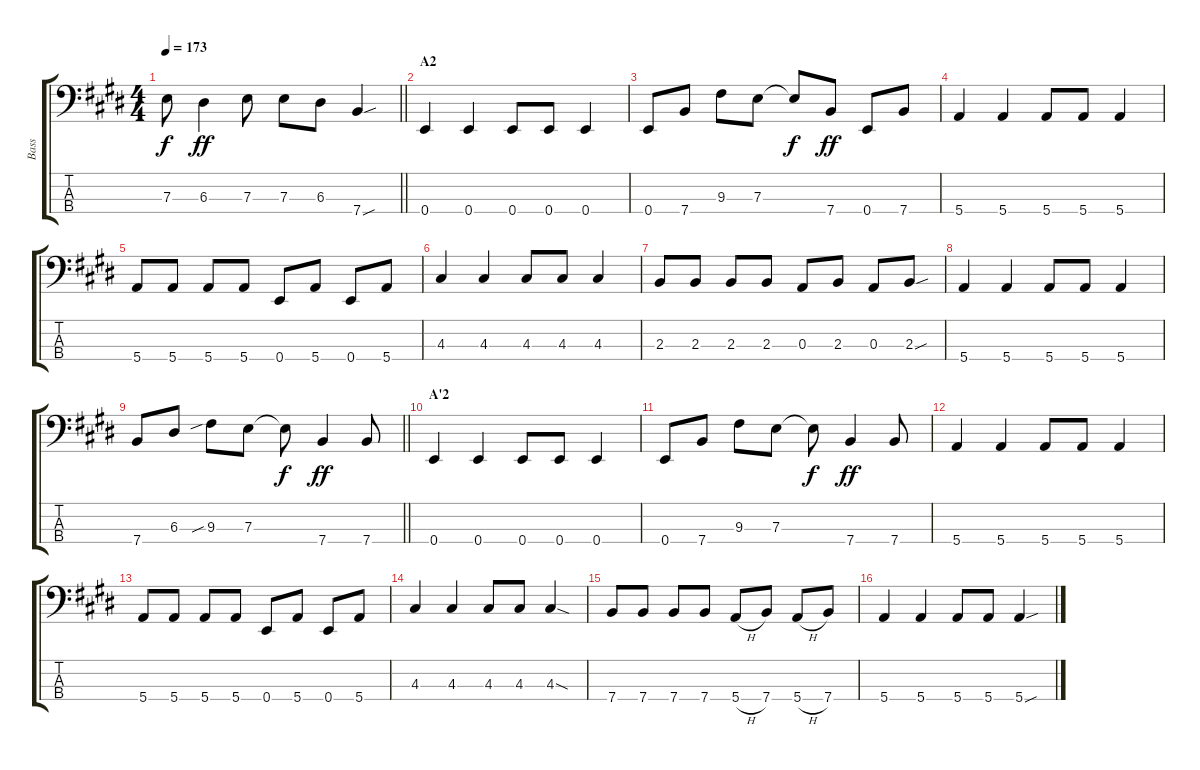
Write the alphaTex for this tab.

\track ("Bass" "Bass") {instrument electricbasspick}
\staff {score tabs}
\tuning (G2 D2 A1 E1) {hide}
\ts (4 4)
\tempo 173
\clef f4
\barLineRight lightlight
\ks e
7.3{t}.8{dy f} 6.3.4{dy ff} 7.3.8 7.3.8 6.3.8 7.4{sou}.4 |
\section ("" "A2")
0.4.4 0.4.4 0.4.8 0.4.8 0.4.4 |
0.4.8 7.4.8 9.3.8 7.3.8 7.3{t}.8{dy f} 7.4.8{dy ff} 0.4.8 7.4.8 |
5.4.4 5.4.4 5.4.8 5.4.8 5.4.4 |
5.4.8 5.4.8 5.4.8 5.4.8 0.4.8 5.4.8 0.4.8 5.4.8 |
4.3.4 4.3.4 4.3.8 4.3.8 4.3.4 |
2.3.8 2.3.8 2.3.8 2.3.8 0.3.8 2.3.8 0.3.8 2.3{sou}.8 |
5.4.4 5.4.4 5.4.8 5.4.8 5.4.4 |
\barLineRight lightlight
7.4.8 6.3.8 9.3{sib}.8 7.3.8 7.3{t}.8{dy f} 7.4.4{dy ff} 7.4.8 |
\section ("" "A'2")
0.4.4 0.4.4 0.4.8 0.4.8 0.4.4 |
0.4.8 7.4.8 9.3.8 7.3.8 7.3{t}.8{dy f} 7.4.4{dy ff} 7.4.8 |
5.4.4 5.4.4 5.4.8 5.4.8 5.4.4 |
5.4.8 5.4.8 5.4.8 5.4.8 0.4.8 5.4.8 0.4.8 5.4.8 |
4.3.4 4.3.4 4.3.8 4.3.8 4.3{sod}.4 |
7.4.8 7.4.8 7.4.8 7.4.8 5.4{h}.8 7.4.8 5.4{h}.8 7.4.8 |
5.4.4 5.4.4 5.4.8 5.4.8 5.4{sou}.4
